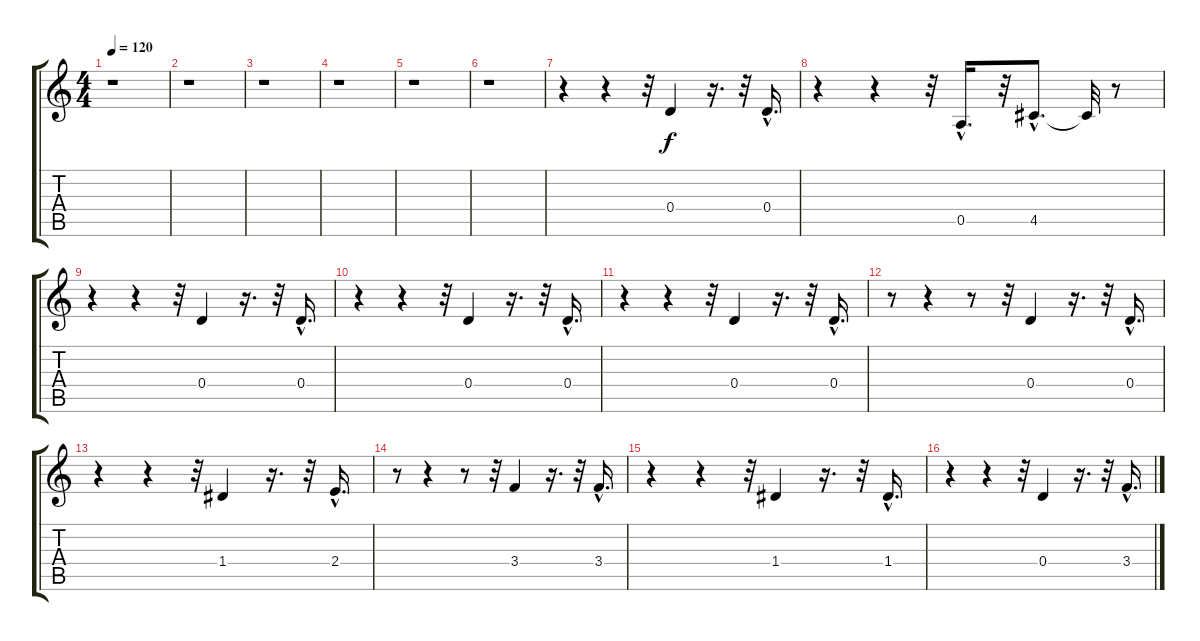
\track "" {instrument overdrivenguitar}
\staff {score tabs}
\tuning (E4 B3 G3 D3 A2 E2) {hide}
\ts (4 4)
\tempo 120
\clef g2
\ks c
r.1{dy f} |
r.1 |
r.1 |
r.1 |
r.1 |
r.1 |
r.4 r.4 r.32 0.4.4 r.16{d} r.32 0.4{hac}.16{d} |
r.4 r.4 r.32 0.5{hac}.16{d} r.32 4.5{hac}.8{d} 4.5{t}.32 r.8 |
r.4 r.4 r.32 0.4.4 r.16{d} r.32 0.4{hac}.16{d} |
r.4 r.4 r.32 0.4.4 r.16{d} r.32 0.4{hac}.16{d} |
r.4 r.4 r.32 0.4.4 r.16{d} r.32 0.4{hac}.16{d} |
r.8 r.4 r.8 r.32 0.4.4 r.16{d} r.32 0.4{hac}.16{d} |
r.4 r.4 r.32 1.4.4 r.16{d} r.32 2.4{hac}.16{d} |
r.8 r.4 r.8 r.32 3.4.4 r.16{d} r.32 3.4{hac}.16{d} |
r.4 r.4 r.32 1.4.4 r.16{d} r.32 1.4{hac}.16{d} |
r.4 r.4 r.32 0.4.4 r.16{d} r.32 3.4{hac}.16{d}
